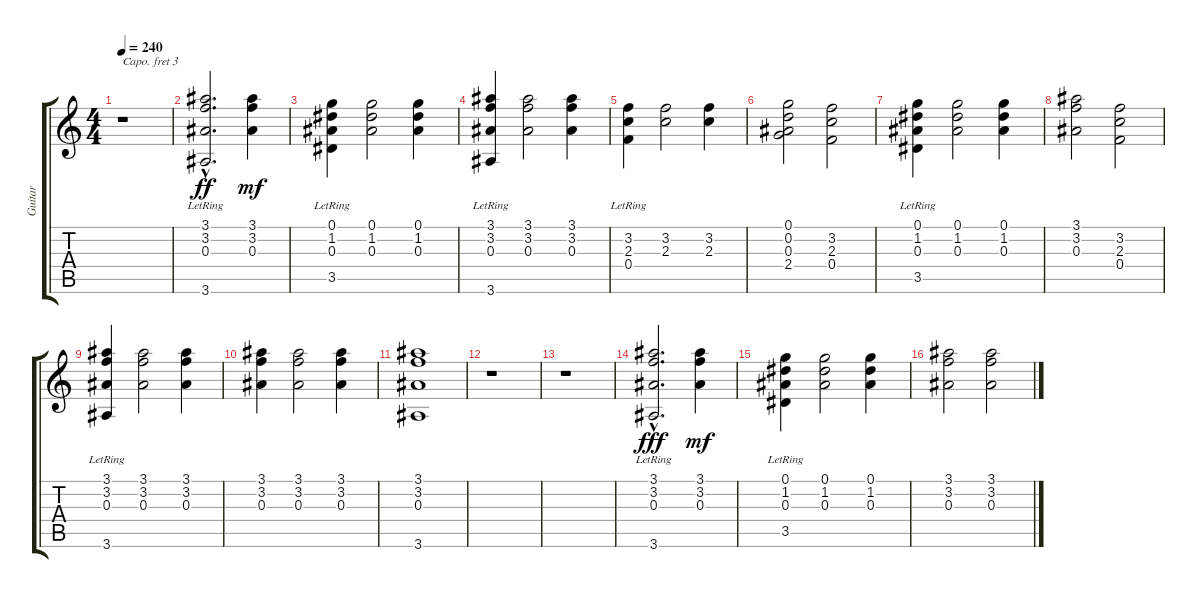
\track ("Guitar" "Guitar") {instrument acousticguitarnylon}
\staff {score tabs}
\capo 3
\tuning (E4 B3 G3 D3 A2 E2) {hide}
\ts (4 4)
\tempo 240
\clef g2
\ks c
r.1{dy ff instrument acousticguitarnylon} |
(3.1{hac lr} 3.2{hac lr} 0.3{hac lr} 3.6{hac lr}).2{d} (3.1 3.2 0.3).4{dy mf} |
(0.1{lr} 1.2{lr} 0.3{lr} 3.5{lr}).4 (0.1 1.2 0.3).2 (0.1 1.2 0.3).4 |
(3.1{lr} 3.2{lr} 0.3{lr} 3.6{lr}).4 (3.1 3.2 0.3).2 (3.1 3.2 0.3).4 |
(3.2{lr} 2.3{lr} 0.4{lr}).4 (3.2 2.3).2 (3.2 2.3).4 |
(0.1 0.2 0.3 2.4).2 (3.2 2.3 0.4).2 |
(0.1{lr} 1.2{lr} 0.3{lr} 3.5{lr}).4 (0.1 1.2 0.3).2 (0.1 1.2 0.3).4 |
(3.1 3.2 0.3).2 (3.2 2.3 0.4).2 |
(3.1{lr} 3.2{lr} 0.3{lr} 3.6{lr}).4 (3.1 3.2 0.3).2 (3.1 3.2 0.3).4 |
(3.1 3.2 0.3).4 (3.1 3.2 0.3).2 (3.1 3.2 0.3).4 |
(3.1 3.2 0.3 3.6).1 |
r.1 |
r.1 |
(3.1{hac lr} 3.2{hac lr} 0.3{hac lr} 3.6{hac lr}).2{d dy fff} (3.1 3.2 0.3).4{dy mf} |
(0.1{lr} 1.2{lr} 0.3{lr} 3.5{lr}).4 (0.1 1.2 0.3).2 (0.1 1.2 0.3).4 |
(3.1 3.2 0.3).2 (3.1 3.2 0.3).2
